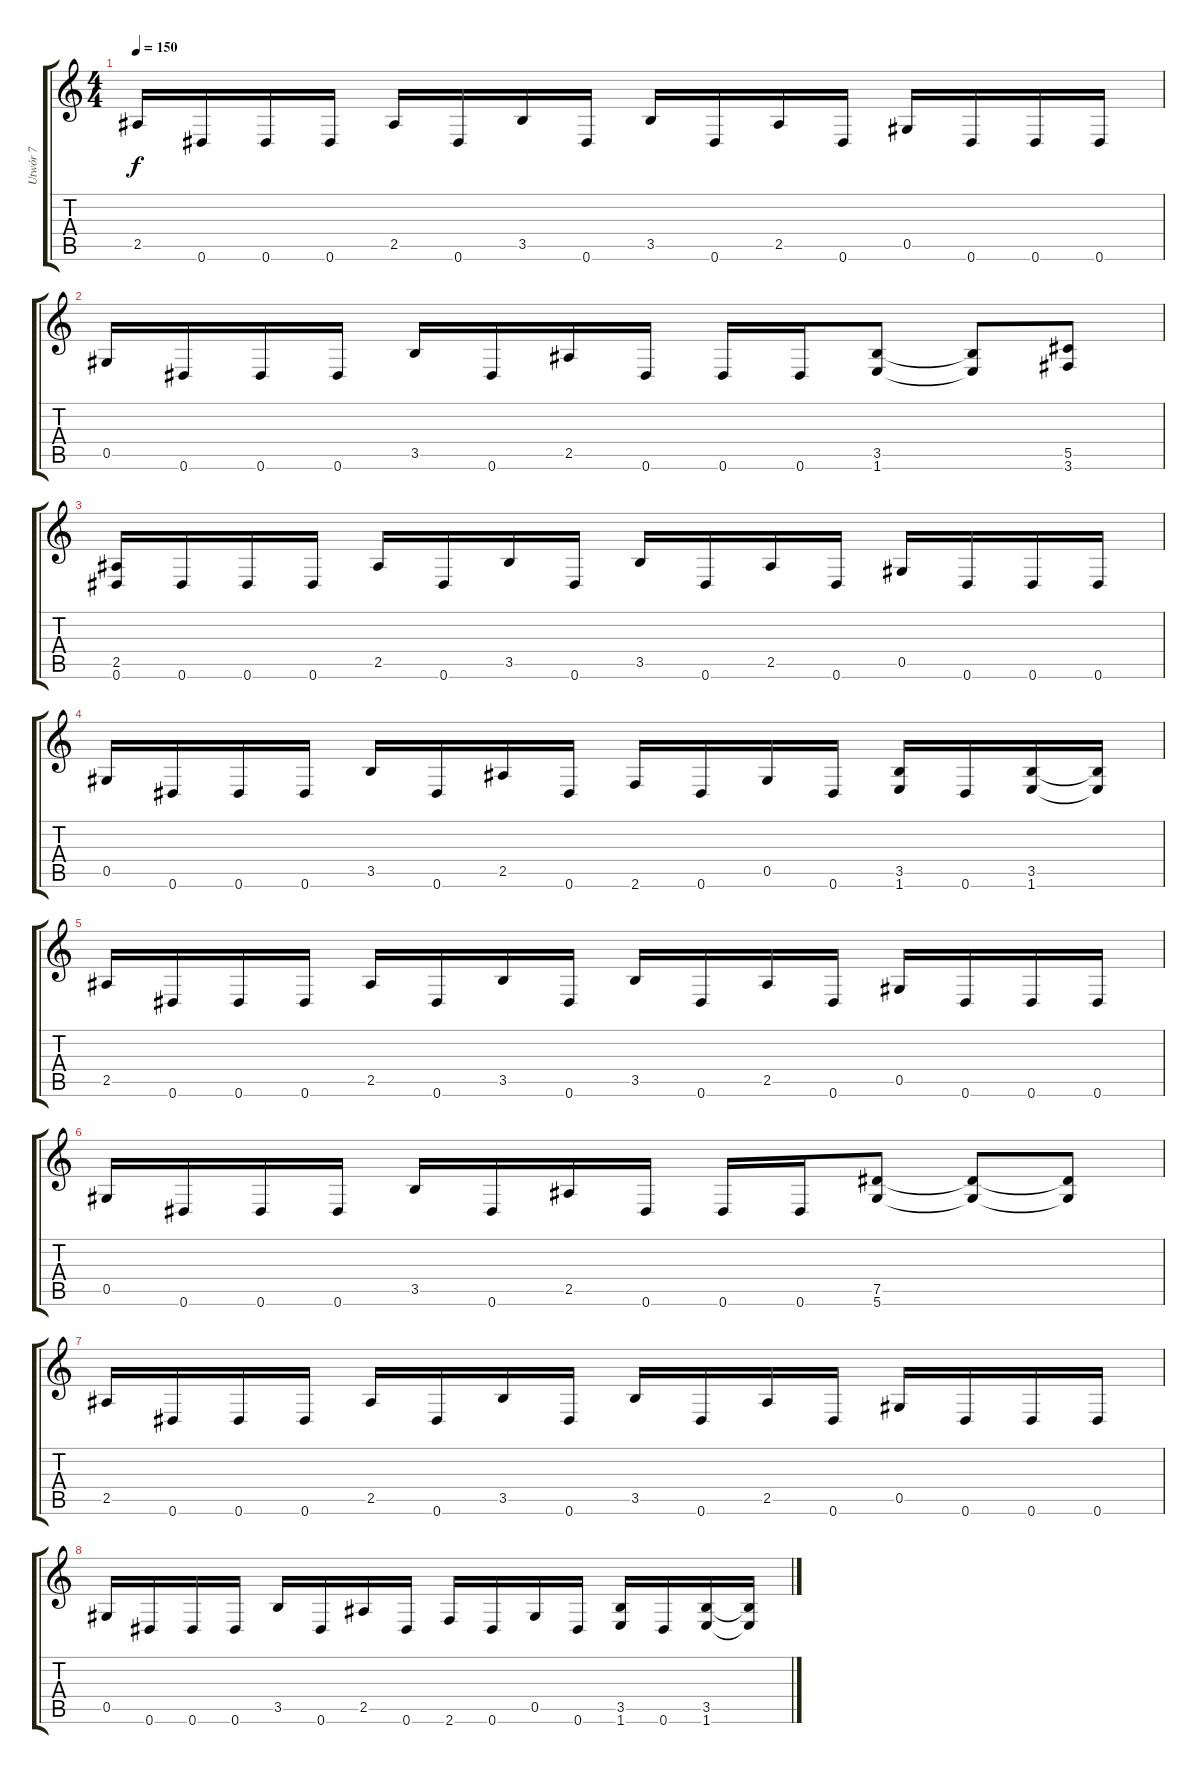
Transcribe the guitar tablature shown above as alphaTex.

\track ("Utwór 7" "Utwór 7") {instrument electricbassfinger}
\staff {score tabs}
\tuning (Eb4 Bb3 Gb3 Db3 Ab2 Eb2) {hide}
\ts (4 4)
\tempo 150
\clef g2
\ks c
2.5.16{dy f} 0.6.16 0.6.16 0.6.16 2.5.16 0.6.16 3.5.16 0.6.16 3.5.16 0.6.16 2.5.16 0.6.16 0.5.16 0.6.16 0.6.16 0.6.16 |
0.5.16 0.6.16 0.6.16 0.6.16 3.5.16 0.6.16 2.5.16 0.6.16 0.6.16 0.6.16 (3.5 1.6).8 (3.5{t} 1.6{t}).8 (5.5 3.6).8 |
(2.5 0.6).16 0.6.16 0.6.16 0.6.16 2.5.16 0.6.16 3.5.16 0.6.16 3.5.16 0.6.16 2.5.16 0.6.16 0.5.16 0.6.16 0.6.16 0.6.16 |
0.5.16 0.6.16 0.6.16 0.6.16 3.5.16 0.6.16 2.5.16 0.6.16 2.6.16 0.6.16 0.5.16 0.6.16 (3.5 1.6).16 0.6.16 (3.5 1.6).16 (3.5{t} 1.6{t}).16 |
2.5.16 0.6.16 0.6.16 0.6.16 2.5.16 0.6.16 3.5.16 0.6.16 3.5.16 0.6.16 2.5.16 0.6.16 0.5.16 0.6.16 0.6.16 0.6.16 |
0.5.16 0.6.16 0.6.16 0.6.16 3.5.16 0.6.16 2.5.16 0.6.16 0.6.16 0.6.16 (7.5 5.6).8 (7.5{t} 5.6{t}).8 (7.5{t} 5.6{t}).8 |
2.5.16 0.6.16 0.6.16 0.6.16 2.5.16 0.6.16 3.5.16 0.6.16 3.5.16 0.6.16 2.5.16 0.6.16 0.5.16 0.6.16 0.6.16 0.6.16 |
0.5.16 0.6.16 0.6.16 0.6.16 3.5.16 0.6.16 2.5.16 0.6.16 2.6.16 0.6.16 0.5.16 0.6.16 (3.5 1.6).16 0.6.16 (3.5 1.6).16 (3.5{t} 1.6{t}).16
